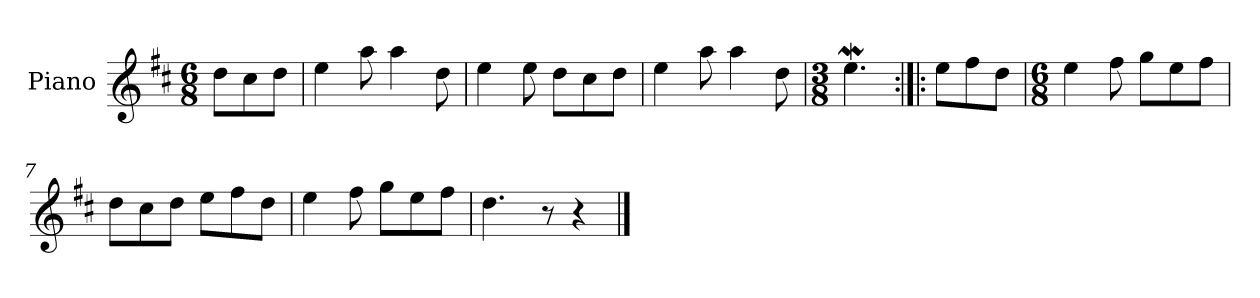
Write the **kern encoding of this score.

**kern
*part1
*staff1
*I"Piano
*I'Pno.
*clefG2
*k[f#c#]
*M6/8
=
8dd\L
8cc#\
8dd\J
=1
4ee\
8aa\
4aa\
8dd\
=2
4ee\
8ee\
8dd\L
8cc#\
8dd\J
=3
4ee\
8aa\
4aa\
8dd\
=4
*M3/8
4.eeW\
=5:|!|:
8ee\L
8ff#\
8dd\J
=6
*M6/8
4ee\
8ff#\
8gg\L
8ee\
8ff#\J
=7
8dd\L
8cc#\
8dd\J
8ee\L
8ff#\
8dd\J
=8
4ee\
8ff#\
8gg\L
8ee\
8ff#\J
!!LO:LB:g=z
=9
4.dd\
8r
4r
==
*-
